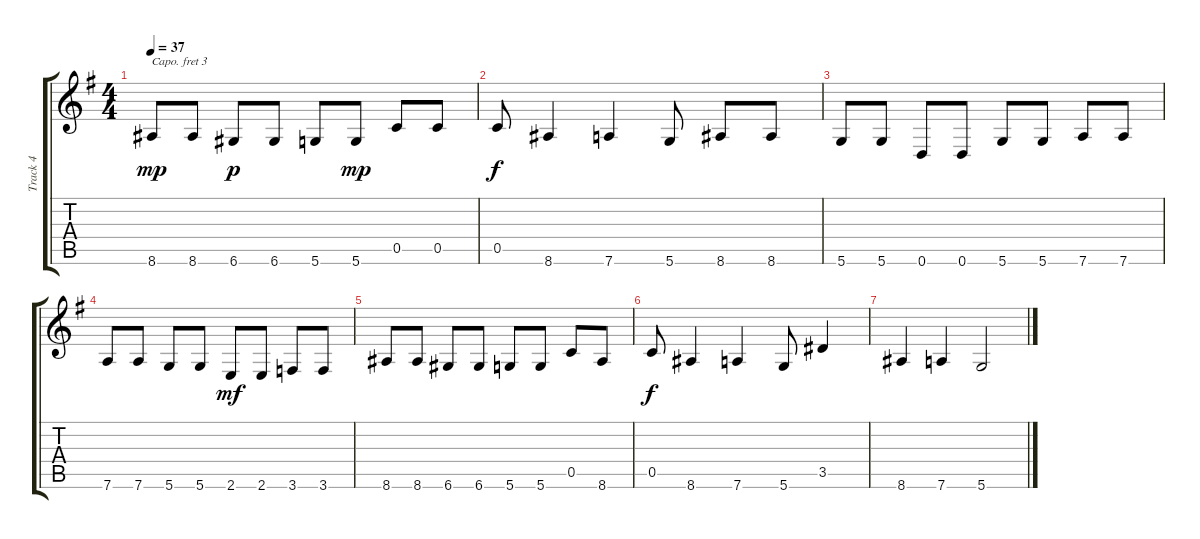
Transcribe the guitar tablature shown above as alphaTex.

\track ("Track 4" "Track 4") {instrument acousticguitarnylon}
\staff {score tabs}
\capo 3
\tuning (E4 B3 G3 D3 A2 B1) {hide}
\ts (4 4)
\tempo 37
\clef g2
\ks eminor
8.6.8{dy mp} 8.6.8 6.6.8{dy p} 6.6.8 5.6.8 5.6.8{dy mp} 0.5.8 0.5.8 |
0.5.8{dy f} 8.6.4 7.6.4 5.6.8 8.6.8 8.6.8 |
5.6.8 5.6.8 0.6.8 0.6.8 5.6.8 5.6.8 7.6.8 7.6.8 |
7.6.8 7.6.8 5.6.8 5.6.8 2.6.8{dy mf} 2.6.8 3.6.8 3.6.8 |
8.6.8 8.6.8 6.6.8 6.6.8 5.6.8 5.6.8 0.5.8 8.6.8 |
0.5.8{dy f} 8.6.4 7.6.4 5.6.8 3.5.4 |
8.6.4 7.6.4 5.6.2
